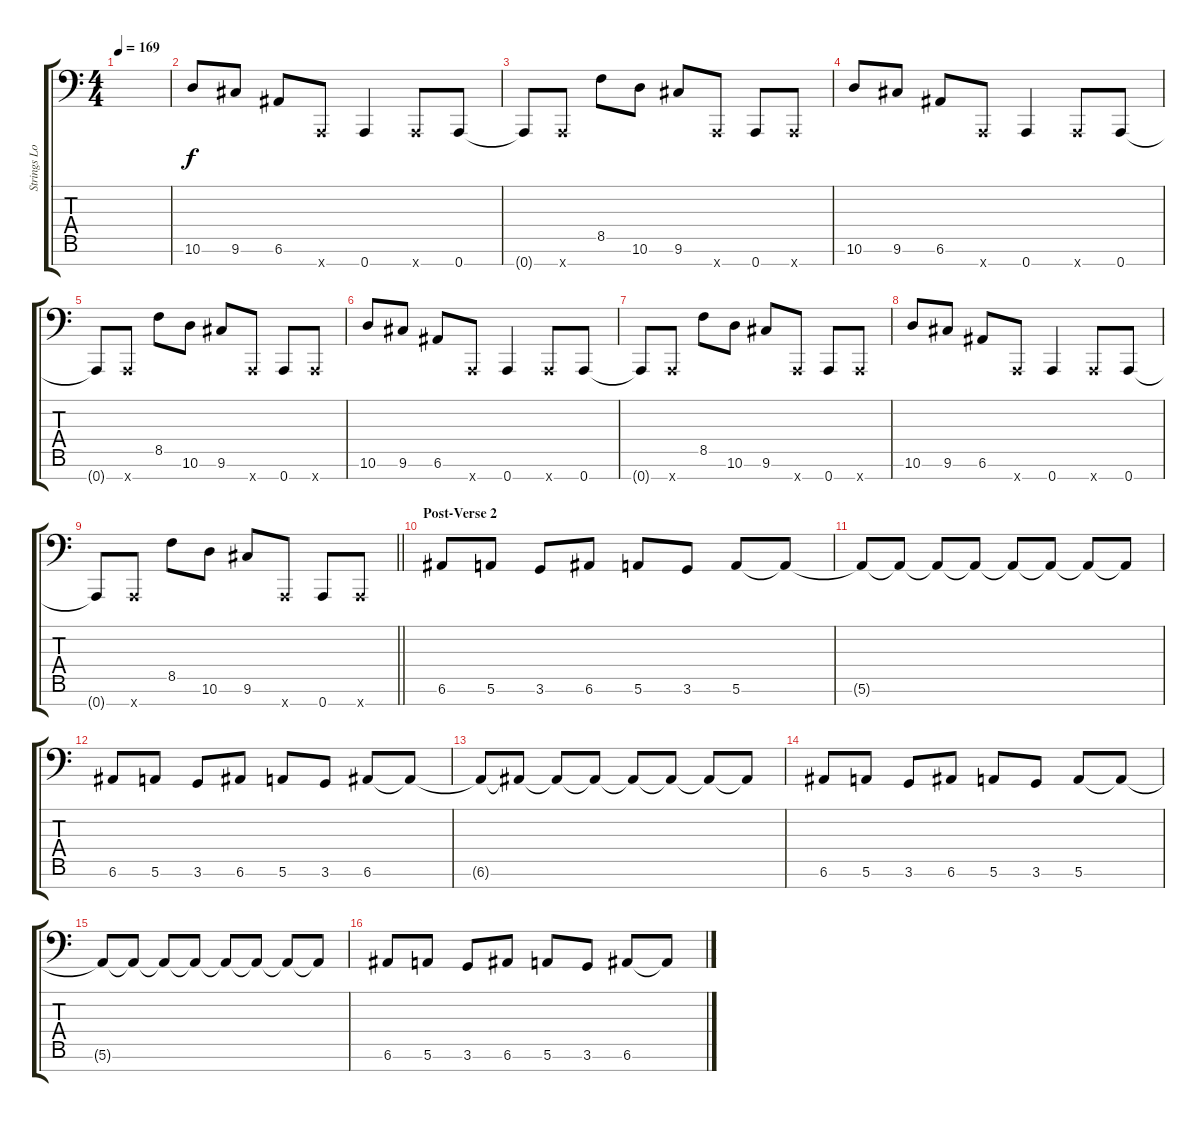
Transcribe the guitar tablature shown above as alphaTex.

\track ("Strings Low" "Strings Lo") {instrument stringensemble1}
\staff {score tabs}
\tuning (E4 B3 G3 D3 A2 E2 A1) {hide}
\ts (4 4)
\tempo 169
\clef f4
\ks c
|
10.6.8 9.6.8 6.6.8 0.7{x}.8 0.7.4 0.7{x}.8 0.7.8 |
0.7{t}.8 0.7{x}.8 8.5.8 10.6.8 9.6.8 0.7{x}.8 0.7.8 0.7{x}.8 |
10.6.8 9.6.8 6.6.8 0.7{x}.8 0.7.4 0.7{x}.8 0.7.8 |
0.7{t}.8 0.7{x}.8 8.5.8 10.6.8 9.6.8 0.7{x}.8 0.7.8 0.7{x}.8 |
10.6.8 9.6.8 6.6.8 0.7{x}.8 0.7.4 0.7{x}.8 0.7.8 |
0.7{t}.8 0.7{x}.8 8.5.8 10.6.8 9.6.8 0.7{x}.8 0.7.8 0.7{x}.8 |
10.6.8 9.6.8 6.6.8 0.7{x}.8 0.7.4 0.7{x}.8 0.7.8 |
\barLineRight lightlight
0.7{t}.8 0.7{x}.8 8.5.8 10.6.8 9.6.8 0.7{x}.8 0.7.8 0.7{x}.8 |
\section ("" "Post-Verse 2")
6.6.8 5.6.8 3.6.8 6.6.8 5.6.8 3.6.8 5.6.8 5.6{t}.8 |
5.6{t}.8 5.6{t}.8 5.6{t}.8 5.6{t}.8 5.6{t}.8 5.6{t}.8 5.6{t}.8 5.6{t}.8 |
6.6.8 5.6.8 3.6.8 6.6.8 5.6.8 3.6.8 6.6.8 6.6{t}.8 |
6.6{t}.8 6.6{t}.8 6.6{t}.8 6.6{t}.8 6.6{t}.8 6.6{t}.8 6.6{t}.8 6.6{t}.8 |
6.6.8 5.6.8 3.6.8 6.6.8 5.6.8 3.6.8 5.6.8 5.6{t}.8 |
5.6{t}.8 5.6{t}.8 5.6{t}.8 5.6{t}.8 5.6{t}.8 5.6{t}.8 5.6{t}.8 5.6{t}.8 |
6.6.8 5.6.8 3.6.8 6.6.8 5.6.8 3.6.8 6.6.8 6.6{t}.8
